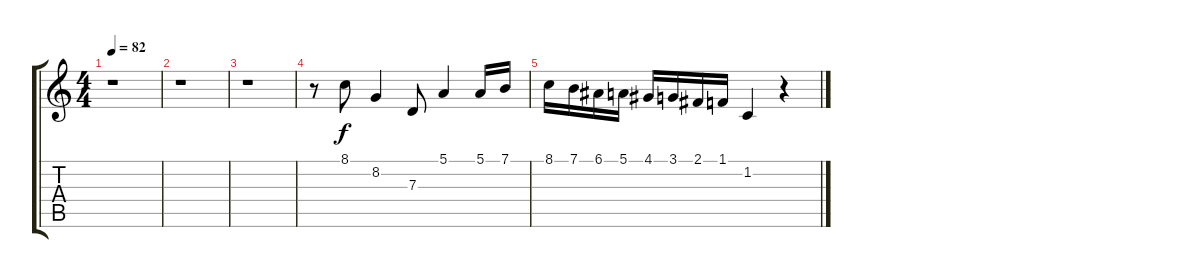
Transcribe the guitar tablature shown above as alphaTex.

\track "" {instrument frenchhorn}
\staff {score tabs}
\tuning (E4 B3 G3 D3 A2 E2) {hide}
\ts (4 4)
\tempo 82
\clef g2
\ks c
r.1{dy f} |
r.1 |
r.1 |
r.8 8.1.8 8.2.4 7.3.8 5.1.4 5.1.16 7.1.16 |
8.1.16 7.1.16 6.1.16 5.1.16 4.1.16 3.1.16 2.1.16 1.1.16 1.2.4 r.4
